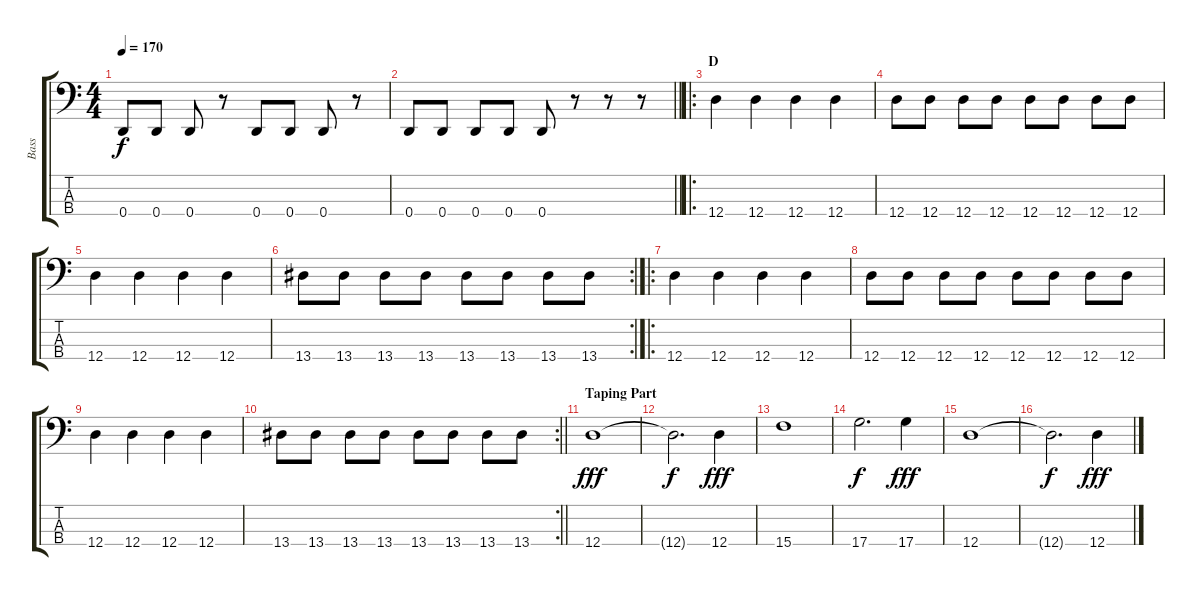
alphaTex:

\track ("Bass" "Bass") {instrument electricbasspick}
\staff {score tabs}
\tuning (G2 D2 A1 D1) {hide}
\ts (4 4)
\tempo 170
\clef f4
\ks c
0.4.8{dy f} 0.4.8 0.4.8 r.8 0.4.8 0.4.8 0.4.8 r.8 |
\barLineRight lightlight
0.4.8 0.4.8 0.4.8 0.4.8 0.4.8 r.8 r.8 r.8 |
\ro
\section ("" "D")
12.4.4 12.4.4 12.4.4 12.4.4 |
12.4.8 12.4.8 12.4.8 12.4.8 12.4.8 12.4.8 12.4.8 12.4.8 |
12.4.4 12.4.4 12.4.4 12.4.4 |
\rc 2
13.4.8 13.4.8 13.4.8 13.4.8 13.4.8 13.4.8 13.4.8 13.4.8 |
\ro
12.4.4 12.4.4 12.4.4 12.4.4 |
12.4.8 12.4.8 12.4.8 12.4.8 12.4.8 12.4.8 12.4.8 12.4.8 |
12.4.4 12.4.4 12.4.4 12.4.4 |
\rc 2
\barLineRight lightlight
13.4.8 13.4.8 13.4.8 13.4.8 13.4.8 13.4.8 13.4.8 13.4.8 |
\section ("" "Taping Part")
12.4.1{dy fff} |
12.4{t}.2{d dy f} 12.4.4{dy fff} |
15.4.1 |
17.4.2{d dy f} 17.4.4{dy fff} |
12.4.1 |
12.4{t}.2{d dy f} 12.4.4{dy fff}
